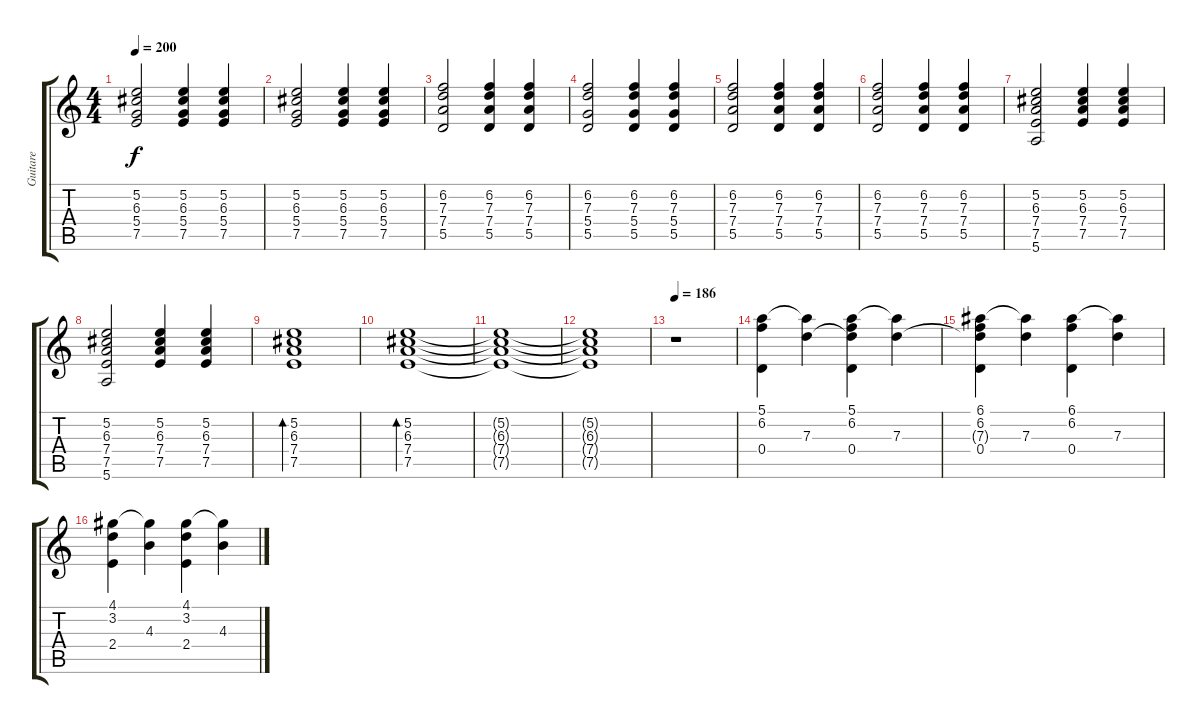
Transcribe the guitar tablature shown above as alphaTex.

\track ("Guitare" "Guitare") {instrument acousticguitarnylon}
\staff {score tabs}
\tuning (E4 B3 G3 D3 A2 E2) {hide}
\ts (4 4)
\tempo 200
\clef g2
\ks c
(5.2 6.3 5.4 7.5).2{dy f} (5.2 6.3 5.4 7.5).4 (5.2 6.3 5.4 7.5).4 |
(5.2 6.3 5.4 7.5).2 (5.2 6.3 5.4 7.5).4 (5.2 6.3 5.4 7.5).4 |
(6.2 7.3 7.4 5.5).2 (6.2 7.3 7.4 5.5).4 (6.2 7.3 7.4 5.5).4 |
(6.2 7.3 5.4 5.5).2 (6.2 7.3 5.4 5.5).4 (6.2 7.3 5.4 5.5).4 |
(6.2 7.3 7.4 5.5).2 (6.2 7.3 7.4 5.5).4 (6.2 7.3 7.4 5.5).4 |
(6.2 7.3 7.4 5.5).2 (6.2 7.3 7.4 5.5).4 (6.2 7.3 7.4 5.5).4 |
(5.2 6.3 7.4 7.5 5.6).2 (5.2 6.3 7.4 7.5).4 (5.2 6.3 7.4 7.5).4 |
(5.2 6.3 7.4 7.5 5.6).2 (5.2 6.3 7.4 7.5).4 (5.2 6.3 7.4 7.5).4 |
(5.2 6.3 7.4 7.5).1{bd 240} |
(5.2 6.3 7.4 7.5).1{bd 240} |
(5.2{t} 6.3{t} 7.4{t} 7.5{t}).1 |
(5.2{t} 6.3{t} 7.4{t} 7.5{t}).1 |
\tempo 186
r.1 |
(5.1 6.2 0.4).4 (5.1{t} 7.3).4 (5.1 6.2 7.3{t} 0.4).4 (5.1{t} 7.3).4 |
(6.1 6.2 7.3{t} 0.4).4 (6.1{t} 7.3).4 (6.1 6.2 0.4).4 (6.1{t} 7.3).4 |
(4.1 3.2 2.4).4 (4.1{t} 4.3).4 (4.1 3.2 2.4).4 (4.1{t} 4.3).4
